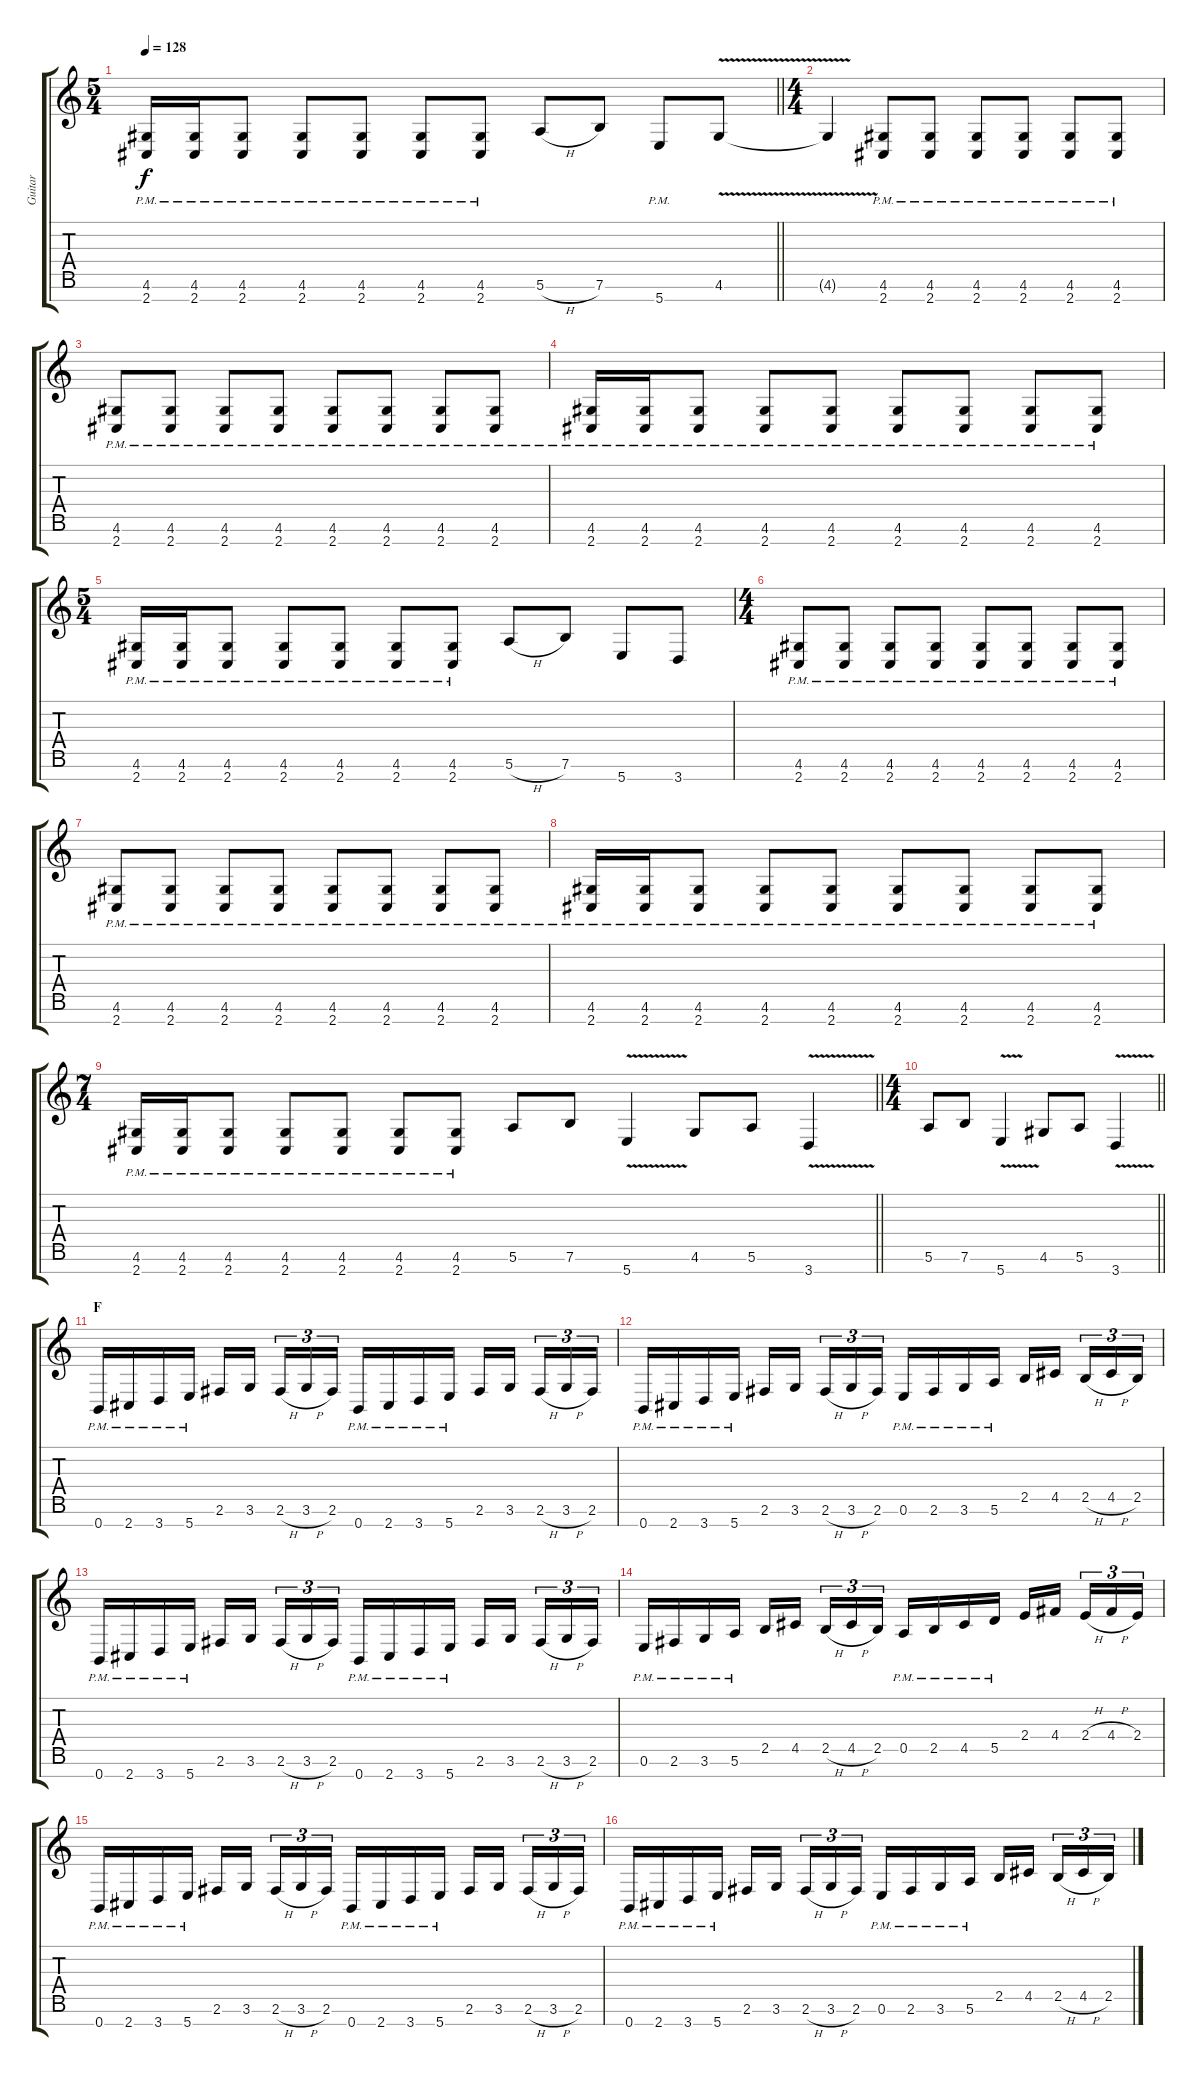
\track ("Guitar" "Guitar") {instrument distortionguitar}
\staff {score tabs}
\tuning (E4 B3 G3 D3 A2 E2 B1) {hide}
\ts (5 4)
\tempo 128
\clef g2
\barLineRight lightlight
\ks c
(4.6{pm} 2.7{pm}).16{dy f} (4.6{pm} 2.7{pm}).16 (4.6{pm} 2.7{pm}).8 (4.6{pm} 2.7{pm}).8 (4.6{pm} 2.7{pm}).8 (4.6{pm} 2.7{pm}).8 (4.6{pm} 2.7{pm}).8 5.6{h}.8 7.6.8 5.7{pm}.8 4.6{v}.8 |
\ts (4 4)
4.6{t}.4 (4.6{pm} 2.7{pm}).8 (4.6{pm} 2.7{pm}).8 (4.6{pm} 2.7{pm}).8 (4.6{pm} 2.7{pm}).8 (4.6{pm} 2.7{pm}).8 (4.6{pm} 2.7{pm}).8 |
(4.6{pm} 2.7{pm}).8 (4.6{pm} 2.7{pm}).8 (4.6{pm} 2.7{pm}).8 (4.6{pm} 2.7{pm}).8 (4.6{pm} 2.7{pm}).8 (4.6{pm} 2.7{pm}).8 (4.6{pm} 2.7{pm}).8 (4.6{pm} 2.7{pm}).8 |
(4.6{pm} 2.7{pm}).16 (4.6{pm} 2.7{pm}).16 (4.6{pm} 2.7{pm}).8 (4.6{pm} 2.7{pm}).8 (4.6{pm} 2.7{pm}).8 (4.6{pm} 2.7{pm}).8 (4.6{pm} 2.7{pm}).8 (4.6{pm} 2.7{pm}).8 (4.6{pm} 2.7{pm}).8 |
\ts (5 4)
(4.6{pm} 2.7{pm}).16 (4.6{pm} 2.7{pm}).16 (4.6{pm} 2.7{pm}).8 (4.6{pm} 2.7{pm}).8 (4.6{pm} 2.7{pm}).8 (4.6{pm} 2.7{pm}).8 (4.6{pm} 2.7{pm}).8 5.6{h}.8 7.6.8 5.7.8 3.7.8 |
\ts (4 4)
(4.6{pm} 2.7{pm}).8 (4.6{pm} 2.7{pm}).8 (4.6{pm} 2.7{pm}).8 (4.6{pm} 2.7{pm}).8 (4.6{pm} 2.7{pm}).8 (4.6{pm} 2.7{pm}).8 (4.6{pm} 2.7{pm}).8 (4.6{pm} 2.7{pm}).8 |
(4.6{pm} 2.7{pm}).8 (4.6{pm} 2.7{pm}).8 (4.6{pm} 2.7{pm}).8 (4.6{pm} 2.7{pm}).8 (4.6{pm} 2.7{pm}).8 (4.6{pm} 2.7{pm}).8 (4.6{pm} 2.7{pm}).8 (4.6{pm} 2.7{pm}).8 |
(4.6{pm} 2.7{pm}).16 (4.6{pm} 2.7{pm}).16 (4.6{pm} 2.7{pm}).8 (4.6{pm} 2.7{pm}).8 (4.6{pm} 2.7{pm}).8 (4.6{pm} 2.7{pm}).8 (4.6{pm} 2.7{pm}).8 (4.6{pm} 2.7{pm}).8 (4.6{pm} 2.7{pm}).8 |
\ts (7 4)
\barLineRight lightlight
(4.6{pm} 2.7{pm}).16 (4.6{pm} 2.7{pm}).16 (4.6{pm} 2.7{pm}).8 (4.6{pm} 2.7{pm}).8 (4.6{pm} 2.7{pm}).8 (4.6{pm} 2.7{pm}).8 (4.6{pm} 2.7{pm}).8 5.6.8 7.6.8 5.7{v}.4 4.6.8 5.6.8 3.7{v}.4 |
\ts (4 4)
\barLineRight lightlight
5.6.8 7.6.8 5.7{v}.4 4.6.8 5.6.8 3.7{v}.4 |
\section ("" "F")
0.7{pm}.16 2.7{pm}.16 3.7{pm}.16 5.7{pm}.16 2.6.16 3.6.16{beam splitsecondary} 2.6{h}.16{tu (3 2)} 3.6{h}.16{tu (3 2)} 2.6.16{tu (3 2)} 0.7{pm}.16 2.7{pm}.16 3.7{pm}.16 5.7{pm}.16 2.6.16 3.6.16{beam splitsecondary} 2.6{h}.16{tu (3 2)} 3.6{h}.16{tu (3 2)} 2.6.16{tu (3 2)} |
0.7{pm}.16 2.7{pm}.16 3.7{pm}.16 5.7{pm}.16 2.6.16 3.6.16{beam splitsecondary} 2.6{h}.16{tu (3 2)} 3.6{h}.16{tu (3 2)} 2.6.16{tu (3 2)} 0.6{pm}.16 2.6{pm}.16 3.6{pm}.16 5.6{pm}.16 2.5.16 4.5.16{beam splitsecondary} 2.5{h}.16{tu (3 2)} 4.5{h}.16{tu (3 2)} 2.5.16{tu (3 2)} |
0.7{pm}.16 2.7{pm}.16 3.7{pm}.16 5.7{pm}.16 2.6.16 3.6.16{beam splitsecondary} 2.6{h}.16{tu (3 2)} 3.6{h}.16{tu (3 2)} 2.6.16{tu (3 2)} 0.7{pm}.16 2.7{pm}.16 3.7{pm}.16 5.7{pm}.16 2.6.16 3.6.16{beam splitsecondary} 2.6{h}.16{tu (3 2)} 3.6{h}.16{tu (3 2)} 2.6.16{tu (3 2)} |
0.6{pm}.16 2.6{pm}.16 3.6{pm}.16 5.6{pm}.16 2.5.16 4.5.16{beam splitsecondary} 2.5{h}.16{tu (3 2)} 4.5{h}.16{tu (3 2)} 2.5.16{tu (3 2)} 0.5{pm}.16 2.5{pm}.16 4.5{pm}.16 5.5{pm}.16 2.4.16 4.4.16{beam splitsecondary} 2.4{h}.16{tu (3 2)} 4.4{h}.16{tu (3 2)} 2.4.16{tu (3 2)} |
0.7{pm}.16 2.7{pm}.16 3.7{pm}.16 5.7{pm}.16 2.6.16 3.6.16{beam splitsecondary} 2.6{h}.16{tu (3 2)} 3.6{h}.16{tu (3 2)} 2.6.16{tu (3 2)} 0.7{pm}.16 2.7{pm}.16 3.7{pm}.16 5.7{pm}.16 2.6.16 3.6.16{beam splitsecondary} 2.6{h}.16{tu (3 2)} 3.6{h}.16{tu (3 2)} 2.6.16{tu (3 2)} |
0.7{pm}.16 2.7{pm}.16 3.7{pm}.16 5.7{pm}.16 2.6.16 3.6.16{beam splitsecondary} 2.6{h}.16{tu (3 2)} 3.6{h}.16{tu (3 2)} 2.6.16{tu (3 2)} 0.6{pm}.16 2.6{pm}.16 3.6{pm}.16 5.6{pm}.16 2.5.16 4.5.16{beam splitsecondary} 2.5{h}.16{tu (3 2)} 4.5{h}.16{tu (3 2)} 2.5.16{tu (3 2)}
